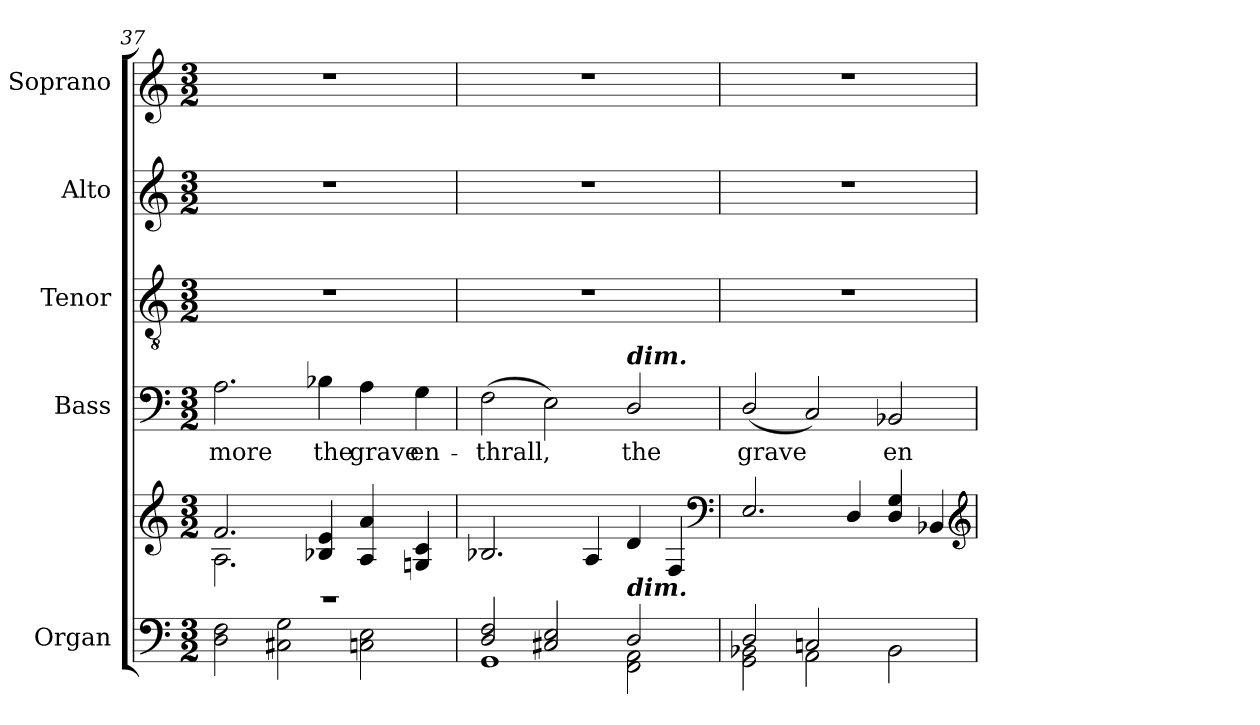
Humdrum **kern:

**kern	**kern	**kern	**text	**kern	**kern	**kern
*part5	*part5	*part4	*part4	*part3	*part2	*part1
*staff6	*staff5	*staff4	*staff4	*staff3	*staff2	*staff1
*I"Organ	*	*I"Bass	*	*I"Tenor	*I"Alto	*I"Soprano
*	*	*I'B.	*	*I'T	*I'A.	*I'S.
!!LO:LB:g=z
*clefF4	*clefG2	*clefF4	*	*clefGv2	*clefG2	*clefG2
*k[]	*k[]	*k[]	*	*k[]	*k[]	*k[]
*C:	*C:	*C:	*	*C:	*C:	*C:
*M3/2	*M3/2	*M3/2	*	*M3/2	*M3/2	*M3/2
=37	=37	=37	=37	=37	=37	=37
!LO:N:vis=1	!	!	!LO:LY:b	!LO:N:vis=1	!	!
*^	*^	*	*	*	*	*
1.r	2D\ 2F\	2.f/	2.A\	2.A	more	1.r	1.r	1.r
.	2C#X\ 2G\	.	.	.	.	.	.	.
!	!	!	!	!	!LO:LY:b	!	!	!
.	.	4B-X/ 4e/	4ryy	4B-X	the	.	.	.
!	!	!	!	!	!LO:LY:b	!	!	!
.	2Cn\ 2E\	4A/ 4a/	2ryy	4A	grave	.	.	.
!	!	!	!	!	!LO:LY:b	!	!	!
.	.	4Gn/ 4c/	.	4G	en-	.	.	.
=38	=38	=38	=38	=38	=38	=38	=38	=38
!	!	!	!LO:N:vis=1	!	!LO:LY:b	!LO:N:vis=1	!	!
2D/ 2F/	1GG\	2.B-X/	1.ryy	(>2F	thrall,	1.r	1.r	1.r
2C#X/ 2E/	.	.	.	2E)	.	.	.	.
.	.	4A/	.	.	.	.	.	.
!	!	!	!	!LO:TX:a:Bi:t=dim.	!	!	!	!
!LO:TX:a:Bi:t=dim.	!	!	!	!	!	!	!	!
!	!	!	!	!	!LO:LY:b	!	!	!
2D/	2FF\ 2AA\	4d/	.	2D/	the	.	.	.
.	.	4F/	.	.	.	.	.	.
*	*	*clefF4	*	*	*	*	*	*
=39	=39	=39	=39	=39	=39	=39	=39	=39
!	!	!	!	!	!LO:LY:b	!LO:N:vis=1	!	!
2D/	2GG\ 2BB-X\	2.E/	1.ryy	(<2D/	grave	1.r	1.r	1.r
2Cn/	2AA\	.	.	2C)	.	.	.	.
.	.	4D/	.	.	.	.	.	.
!	!	!	!	!	!LO:LY:b	!	!	!
2ryy	2BB-\	4D/ 4G/	.	2BB-X	en-	.	.	.
.	.	4BB-/	.	.	.	.	.	.
*v	*v	*	*	*	*	*	*	*
*	*v	*v	*	*	*	*	*
*	*clefG2	*	*	*	*	*
=	=	=	=	=	=	=
*-	*-	*-	*-	*-	*-	*-
